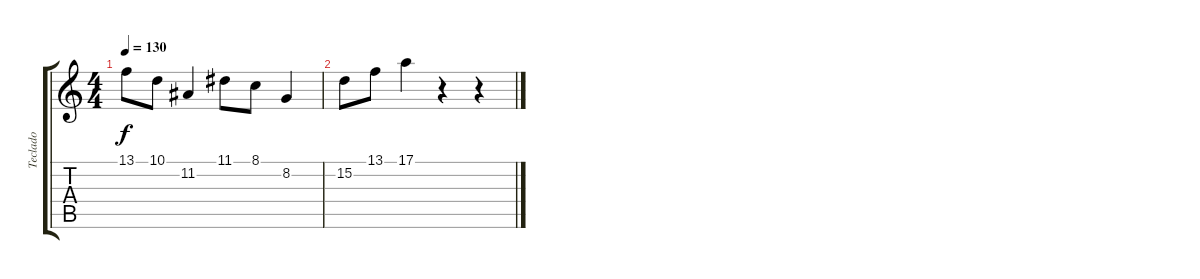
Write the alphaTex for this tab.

\track ("Teclado" "Teclado") {instrument drawbarorgan}
\staff {score tabs}
\tuning (E4 B3 G3 D3 A2 E2) {hide}
\ts (4 4)
\tempo 130
\clef g2
\ks c
13.1.8{dy f} 10.1.8 11.2.4 11.1.8 8.1.8 8.2.4 |
15.2.8 13.1.8 17.1.4 r.4 r.4
